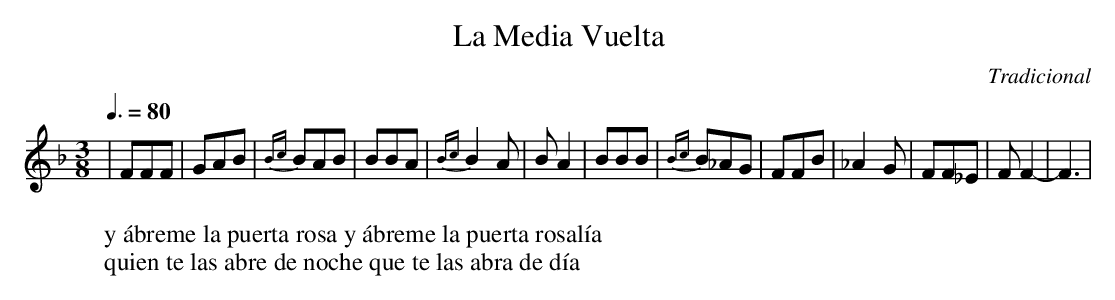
X:1
T:La Media Vuelta
C:Tradicional
M:3/8
L:1/8
Q:3/8=80
W:y ábreme la puerta rosa y ábreme la puerta rosalía
W:quien te las abre de noche que te las abra de día
K:F
|FFF|GAB|{Bc}BAB|BBA|{Bc}B2 A|B A2|BBB|{Bc}B_AG|FFB|_A2 G|FF_E|F F2-|F3|
